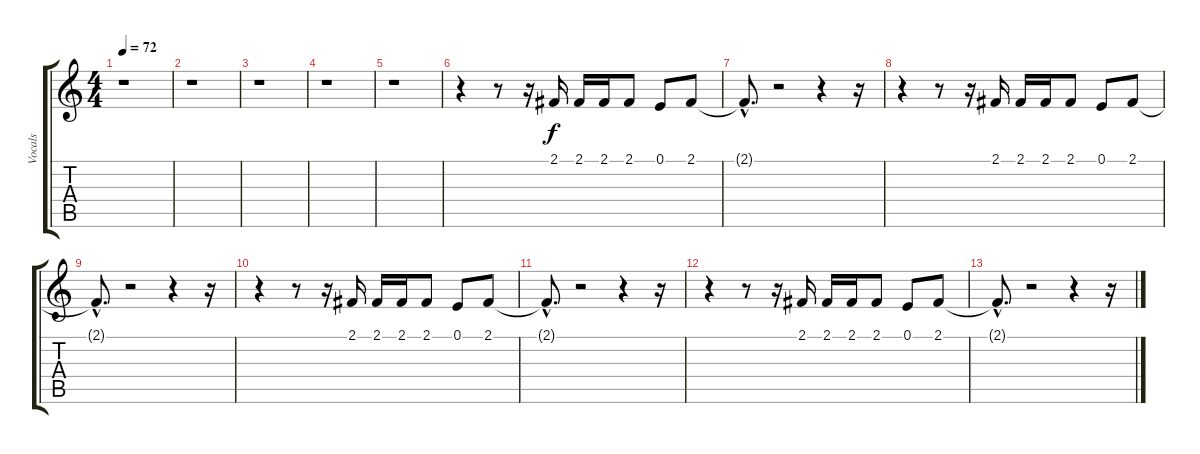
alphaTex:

\track ("Vocals" "Vocals") {instrument voiceoohs}
\staff {score tabs}
\tuning (E4 B3 G3 D3 A2 E2) {hide}
\ts (4 4)
\tempo 72
\clef g2
\ks c
r.1{dy f} |
r.1 |
r.1 |
r.1 |
r.1 |
r.4 r.8 r.16 2.1.16 2.1.16 2.1.16 2.1.8 0.1.8 2.1.8 |
2.1{hac t}.8{d} r.2 r.4 r.16 |
r.4 r.8 r.16 2.1.16 2.1.16 2.1.16 2.1.8 0.1.8 2.1.8 |
2.1{hac t}.8{d} r.2 r.4 r.16 |
r.4 r.8 r.16 2.1.16 2.1.16 2.1.16 2.1.8 0.1.8 2.1.8 |
2.1{hac t}.8{d} r.2 r.4 r.16 |
r.4 r.8 r.16 2.1.16 2.1.16 2.1.16 2.1.8 0.1.8 2.1.8 |
2.1{hac t}.8{d} r.2 r.4 r.16
